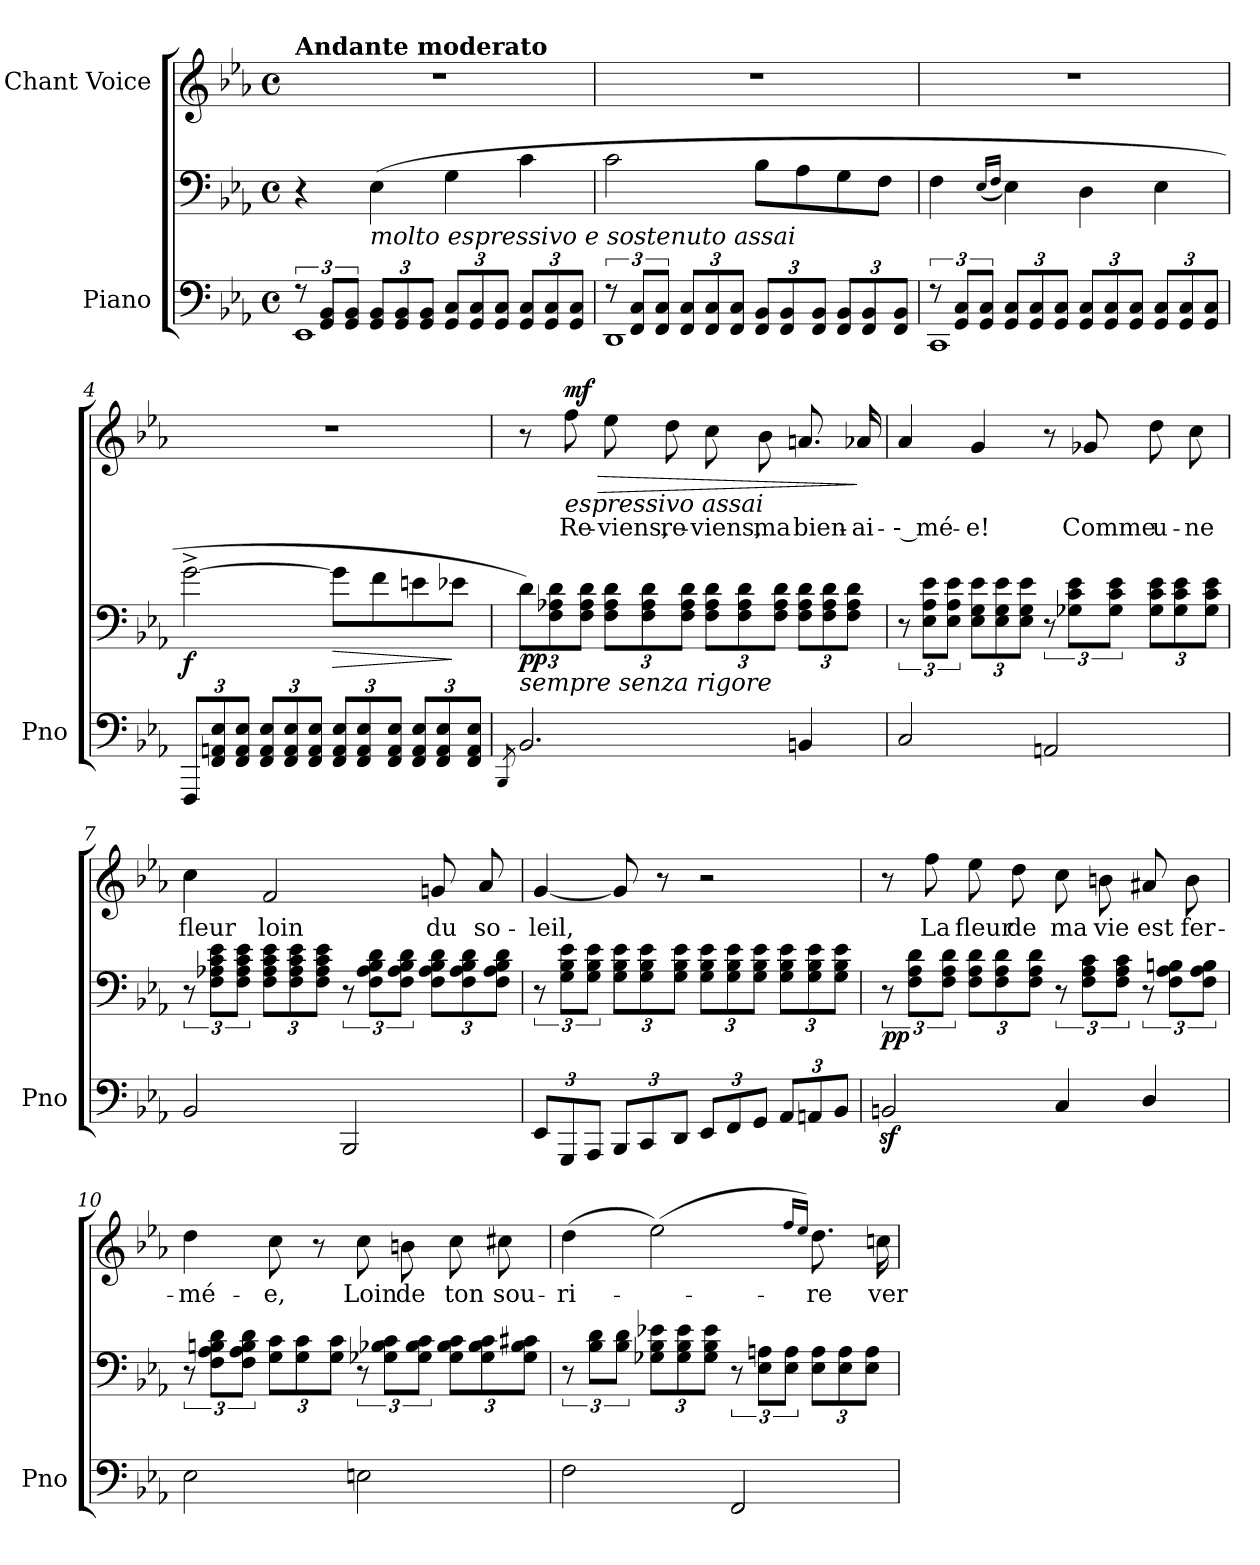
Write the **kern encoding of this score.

**kern	**kern	**dynam	**kern	**text	**dynam
*part2	*part2	*part2	*part1	*part1	*part1
*staff3	*staff2	*staff2/3	*staff1	*staff1	*staff1
*I"Piano	*	*	*I"Chant Voice	*	*
*I'Pno	*	*	*	*	*
*clefF4	*clefF4	*	*clefG2	*	*
*k[b-e-a-]	*k[b-e-a-]	*	*k[b-e-a-]	*	*
*M4/4	*M4/4	*	*M4/4	*	*
*met(c)	*met(c)	*	*met(c)	*	*
*MM96	*MM96	*	*MM96	*	*
=1	=1	=1	=1	=1	=1
*^	*	*	*	*	*
!	!	!	!	!LO:TX:a:B:t=Andante moderato	!	!
!	!	!	!LO:DY:b=2	!	!	!
!	!	!	!LO:DY:n=1:b	!	!	!
12r	1EE-	4r	p mf	1r	.	.
12GG/ 12BB-/L	.	.	.	.	.	.
12GG/ 12BB-/J	.	.	.	.	.	.
*Xbrackettup	*	*	*	*	*	*
!	!	!LO:TX:b:i:t=molto espressivo e sostenuto assai	!	!	!	!
12GG/ 12BB-/L	.	(4E-\	.	.	.	.
12GG/ 12BB-/	.	.	.	.	.	.
12GG/ 12BB-/J	.	.	.	.	.	.
12GG/ 12C/L	.	4G\	.	.	.	.
12GG/ 12C/	.	.	.	.	.	.
12GG/ 12C/J	.	.	.	.	.	.
12GG/ 12C/L	.	4c\	.	.	.	.
12GG/ 12C/	.	.	.	.	.	.
12GG/ 12C/J	.	.	.	.	.	.
=2	=2	=2	=2	=2	=2	=2
*brackettup	*	*	*	*	*	*
12r	1DD	2c\	.	1r	.	.
12FF/ 12C/L	.	.	.	.	.	.
12FF/ 12C/J	.	.	.	.	.	.
*Xbrackettup	*	*	*	*	*	*
12FF/ 12C/L	.	.	.	.	.	.
12FF/ 12C/	.	.	.	.	.	.
12FF/ 12C/J	.	.	.	.	.	.
12FF/ 12BB-/L	.	8B-\L	.	.	.	.
12FF/ 12BB-/	.	.	.	.	.	.
.	.	8A-\	.	.	.	.
12FF/ 12BB-/J	.	.	.	.	.	.
12FF/ 12BB-/L	.	8G\	.	.	.	.
12FF/ 12BB-/	.	.	.	.	.	.
.	.	8F\J	.	.	.	.
12FF/ 12BB-/J	.	.	.	.	.	.
!!LO:LB:g=z
=3	=3	=3	=3	=3	=3	=3
*brackettup	*	*	*	*	*	*
12r	1CC	4F\	.	1r	.	.
12GG/ 12C/L	.	.	.	.	.	.
12GG/ 12C/J	.	.	.	.	.	.
.	.	(16qE-/LL	.	.	.	.
.	.	16qF/JJ	.	.	.	.
*Xbrackettup	*	*	*	*	*	*
12GG/ 12C/L	.	4E-\)	.	.	.	.
12GG/ 12C/	.	.	.	.	.	.
12GG/ 12C/J	.	.	.	.	.	.
12GG/ 12C/L	.	4D\	.	.	.	.
12GG/ 12C/	.	.	.	.	.	.
12GG/ 12C/J	.	.	.	.	.	.
12GG/ 12C/L	.	4E-\	.	.	.	.
12GG/ 12C/	.	.	.	.	.	.
12GG/ 12C/J	.	.	.	.	.	.
*v	*v	*	*	*	*	*
=4	=4	=4	=4	=4	=4
!	!	!LO:DY:b	!	!	!
12FFF/L	[2g^\	f	1r	.	.
12FF/ 12AAn/ 12E-/	.	.	.	.	.
12FF/ 12AA/ 12E-/J	.	.	.	.	.
12FF/ 12AA/ 12E-/L	.	.	.	.	.
12FF/ 12AA/ 12E-/	.	.	.	.	.
12FF/ 12AA/ 12E-/J	.	.	.	.	.
!	!	!LO:HP:b	!	!	!
12FF/ 12AA/ 12E-/L	8g\L]	>	.	.	.
12FF/ 12AA/ 12E-/	.	.	.	.	.
.	8f\	.	.	.	.
12FF/ 12AA/ 12E-/J	.	.	.	.	.
12FF/ 12AA/ 12E-/L	8en\	.	.	.	.
12FF/ 12AA/ 12E-/	.	.	.	.	.
.	8e-X\J	]	.	.	.
12FF/ 12AA/ 12E-/J	.	.	.	.	.
!!LO:LB:g=z
=5	=5	=5	=5	=5	=5
8qBBB-/	.	.	.	.	.
*	*Xbrackettup	*	*	*	*
!	!LO:TX:b:i:t=sempre senza rigore	!	!	!	!
!	!	!LO:DY:b	!	!	!
2.BB-/	12d\L)	pp	8r	.	.
.	12F\ 12A-X\ 12d\	.	.	.	.
!	!	!	!LO:TX:b:i:t=espressivo assai	!	!
!	!	!	!	!LO:LY:b	!LO:HP:b
!	!	!	!	!	!LO:DY:n=1:a
.	.	.	8ff\	Re-	> mf
.	12F\ 12A-\ 12d\J	.	.	.	.
!	!	!	!	!LO:LY:b	!
.	12F\ 12A-\ 12d\L	.	8ee-\	-viens,	.
.	12F\ 12A-\ 12d\	.	.	.	.
!	!	!	!	!LO:LY:b	!
.	.	.	8dd\	re-	.
.	12F\ 12A-\ 12d\J	.	.	.	.
!	!	!	!	!LO:LY:b	!
.	12F\ 12A-\ 12d\L	.	8cc\	-viens,	.
.	12F\ 12A-\ 12d\	.	.	.	.
!	!	!	!	!LO:LY:b	!
.	.	.	8b-\	ma	.
.	12F\ 12A-\ 12d\J	.	.	.	.
!	!	!	!	!LO:LY:b	!
4BBn/	12F\ 12A-\ 12d\L	.	8.an/	bien-	.
.	12F\ 12A-\ 12d\	.	.	.	.
.	12F\ 12A-\ 12d\J	.	.	.	.
!	!	!	!	!LO:LY:b	!
.	.	.	16a-X/	-ai-	]
!!LO:LB:g=z
=6	=6	=6	=6	=6	=6
*	*brackettup	*	*	*	*
!	!	!	!	!LO:LY:b	!
2C/	12r	.	4a-/	-- mé-	.
.	12E-\ 12A-\ 12e-\L	.	.	.	.
.	12E-\ 12A-\ 12e-\J	.	.	.	.
*	*Xbrackettup	*	*	*	*
!	!	!	!	!LO:LY:b	!
.	12E-\ 12G\ 12e-\L	.	4g/	-e!	.
.	12E-\ 12G\ 12e-\	.	.	.	.
.	12E-\ 12G\ 12e-\J	.	.	.	.
*	*brackettup	*	*	*	*
2AAn/	12r	.	8r	.	.
.	12G-X\ 12c\ 12e-\L	.	.	.	.
!	!	!	!	!LO:LY:b	!
.	.	.	8g-X/	Comme	.
.	12G-\ 12c\ 12e-\J	.	.	.	.
*	*Xbrackettup	*	*	*	*
!	!	!	!	!LO:LY:b	!
.	12G-\ 12c\ 12e-\L	.	8dd\	u-	.
.	12G-\ 12c\ 12e-\	.	.	.	.
!	!	!	!	!LO:LY:b	!
.	.	.	8cc\	-ne	.
.	12G-\ 12c\ 12e-\J	.	.	.	.
=7	=7	=7	=7	=7	=7
*	*brackettup	*	*	*	*
!	!	!	!	!LO:LY:b	!
2BB-/	12r	.	4cc\	fleur	.
.	12F\ 12A-X\ 12c\ 12e-\L	.	.	.	.
.	12F\ 12A-\ 12c\ 12e-\J	.	.	.	.
*	*Xbrackettup	*	*	*	*
!	!	!	!	!LO:LY:b	!
.	12F\ 12A-\ 12c\ 12e-\L	.	2f/	loin	.
.	12F\ 12A-\ 12c\ 12e-\	.	.	.	.
.	12F\ 12A-\ 12c\ 12e-\J	.	.	.	.
*	*brackettup	*	*	*	*
2BBB-/	12r	.	.	.	.
.	12F\ 12A-\ 12B-\ 12d\L	.	.	.	.
.	12F\ 12A-\ 12B-\ 12d\J	.	.	.	.
*	*Xbrackettup	*	*	*	*
!	!	!	!	!LO:LY:b	!
.	12F\ 12A-\ 12B-\ 12d\L	.	8gn/	du	.
.	12F\ 12A-\ 12B-\ 12d\	.	.	.	.
!	!	!	!	!LO:LY:b	!
.	.	.	8a-/	so-	.
.	12F\ 12A-\ 12B-\ 12d\J	.	.	.	.
!!LO:PB:g=z
=8	=8	=8	=8	=8	=8
*brackettup	*brackettup	*	*	*	*
!	!	!	!	!LO:LY:b	!
12EE-/L	12r	.	[4g/	-leil,	.
12GGG/	12G\ 12B-\ 12e-\L	.	.	.	.
12AAA-/J	12G\ 12B-\ 12e-\J	.	.	.	.
*	*Xbrackettup	*	*	*	*
12BBB-/L	12G\ 12B-\ 12e-\L	.	8g/]	.	.
12CC/	12G\ 12B-\ 12e-\	.	.	.	.
.	.	.	8r	.	.
12DD/J	12G\ 12B-\ 12e-\J	.	.	.	.
12EE-/L	12G\ 12B-\ 12e-\L	.	2r	.	.
12FF/	12G\ 12B-\ 12e-\	.	.	.	.
12GG/J	12G\ 12B-\ 12e-\J	.	.	.	.
12AA-/L	12G\ 12B-\ 12e-\L	.	.	.	.
12AAn/	12G\ 12B-\ 12e-\	.	.	.	.
12BB-/J	12G\ 12B-\ 12e-\J	.	.	.	.
!!LO:LB:g=z
=9	=9	=9	=9	=9	=9
*	*brackettup	*	*	*	*
!	!	!LO:DY:b	!	!	!
2BBnz</	12r	pp	8r	.	.
.	12F\ 12A-\ 12d\L	.	.	.	.
!	!	!	!	!LO:LY:b	!
.	.	.	8ff\	La	.
.	12F\ 12A-\ 12d\J	.	.	.	.
*	*Xbrackettup	*	*	*	*
!	!	!	!	!LO:LY:b	!
.	12F\ 12A-\ 12d\L	.	8ee-\	fleur	.
.	12F\ 12A-\ 12d\	.	.	.	.
!	!	!	!	!LO:LY:b	!
.	.	.	8dd\	de	.
.	12F\ 12A-\ 12d\J	.	.	.	.
*	*brackettup	*	*	*	*
!	!	!	!	!LO:LY:b	!
4C/	12r	.	8cc\	ma	.
.	12F\ 12A-\ 12c\L	.	.	.	.
!	!	!	!	!LO:LY:b	!
.	.	.	8bn\	vie	.
.	12F\ 12A-\ 12c\J	.	.	.	.
!	!	!	!	!LO:LY:b	!
4D/	12r	.	8a#X/	est	.
.	12F\ 12A-\ 12Bn\L	.	.	.	.
!	!	!	!	!LO:LY:b	!
.	.	.	8b\	fer-	.
.	12F\ 12A-\ 12B\J	.	.	.	.
=10	=10	=10	=10	=10	=10
!	!	!	!	!LO:LY:b	!
2E-\	12r	.	4dd\	-mé-	.
.	12F\ 12A-\ 12Bn\ 12d\L	.	.	.	.
.	12F\ 12A-\ 12B\ 12d\J	.	.	.	.
*	*Xbrackettup	*	*	*	*
!	!	!	!	!LO:LY:b	!
.	12G\ 12c\L	.	8cc\	-e,	.
.	12G\ 12c\	.	.	.	.
.	.	.	8r	.	.
.	12G\ 12c\J	.	.	.	.
*	*brackettup	*	*	*	*
!	!	!	!	!LO:LY:b	!
2En\	12r	.	8cc\	Loin	.
.	12G-X\ 12B-X\ 12c\L	.	.	.	.
!	!	!	!	!LO:LY:b	!
.	.	.	8bn\	de	.
.	12G-\ 12B-\ 12c\J	.	.	.	.
*	*Xbrackettup	*	*	*	*
!	!	!	!	!LO:LY:b	!
.	12G-\ 12B-\ 12c\L	.	8cc\	ton	.
.	12G-\ 12B-\ 12c\	.	.	.	.
!	!	!	!	!LO:LY:b	!
.	.	.	8cc#X\	sou-	.
.	12G-\ 12B-\ 12c#X\J	.	.	.	.
!!LO:LB:g=z
=11	=11	=11	=11	=11	=11
*	*brackettup	*	*	*	*
!	!	!	!	!LO:LY:b	!
2F\	12r	.	(4dd\	-ri-	.
.	12B-\ 12d\L	.	.	.	.
.	12B-\ 12d\J	.	.	.	.
*	*Xbrackettup	*	*	*	*
.	12G-X\ 12B-\ 12e-X\L	.	(<2ee-\)	.	.
.	12G-\ 12B-\ 12e-\	.	.	.	.
.	12G-\ 12B-\ 12e-\J	.	.	.	.
*	*brackettup	*	*	*	*
2FF/	12r	.	.	.	.
.	12E-\ 12An\L	.	.	.	.
.	12E-\ 12A\J	.	.	.	.
.	.	.	16qff/LL	.	.
.	.	.	16qee-/JJ)	.	.
*	*Xbrackettup	*	*	*	*
!	!	!	!	!LO:LY:b	!
.	12E-\ 12A\L	.	8.dd\	-re	.
.	12E-\ 12A\	.	.	.	.
.	12E-\ 12A\J	.	.	.	.
!	!	!	!	!LO:LY:b	!
.	.	.	16ccn\	ver-	.
=	=	=	=	=	=
*-	*-	*-	*-	*-	*-
